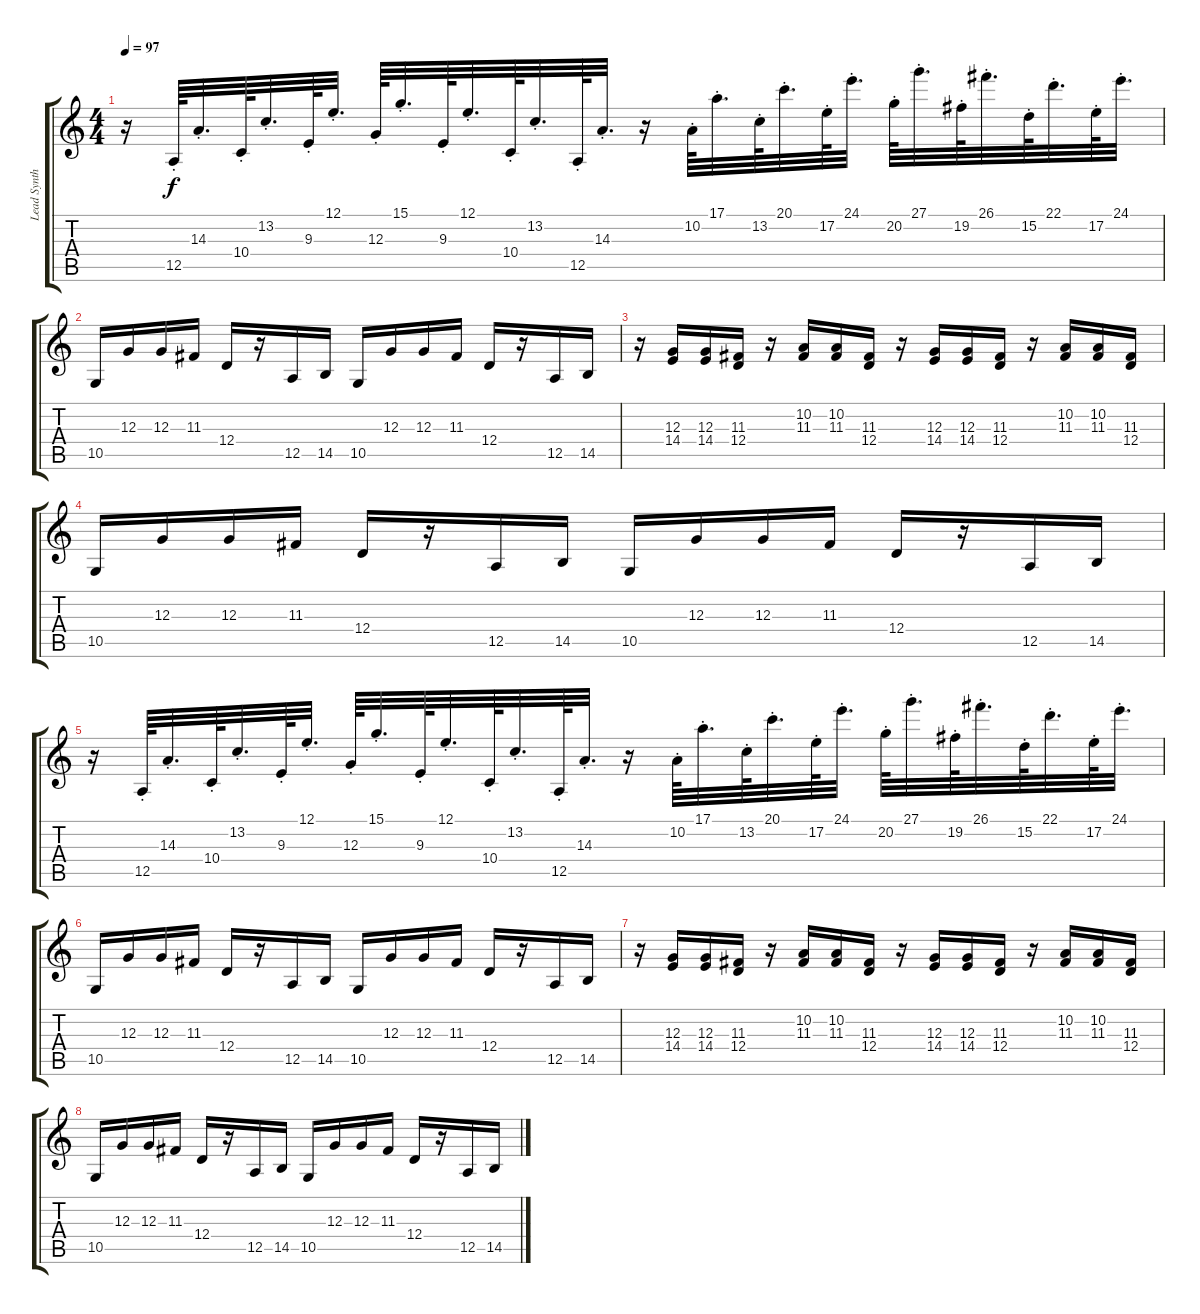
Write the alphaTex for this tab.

\track ("Lead Synth" "Lead Synth") {instrument lead1square}
\staff {score tabs}
\tuning (E4 B3 G3 D3 A2 E2) {hide}
\ts (4 4)
\tempo 97
\clef g2
\ks c
r.16{dy f} 12.5{st}.64 14.3{st}.32{d} 10.4{st}.64 13.2{st}.32{d} 9.3{st}.64 12.1{st}.32{d} 12.3{st}.64 15.1{st}.32{d} 9.3{st}.64 12.1{st}.32{d} 10.4{st}.64 13.2{st}.32{d} 12.5{st}.64 14.3{st}.32{d} r.16 10.2{st}.64 17.1{st}.32{d} 13.2{st}.64 20.1{st}.32{d} 17.2{st}.64 24.1{st}.32{d} 20.2{st}.64 27.1{st}.32{d} 19.2{st}.64 26.1{st}.32{d} 15.2{st}.64 22.1{st}.32{d} 17.2{st}.64 24.1{st}.32{d} |
10.5.16 12.3.16 12.3.16 11.3.16 12.4.16 r.16 12.5.16 14.5.16 10.5.16 12.3.16 12.3.16 11.3.16 12.4.16 r.16 12.5.16 14.5.16 |
r.16 (12.3 14.4).16 (12.3 14.4).16 (11.3 12.4).16 r.16 (10.2 11.3).16 (10.2 11.3).16 (11.3 12.4).16 r.16 (12.3 14.4).16 (12.3 14.4).16 (11.3 12.4).16 r.16 (10.2 11.3).16 (10.2 11.3).16 (11.3 12.4).16 |
10.5.16 12.3.16 12.3.16 11.3.16 12.4.16 r.16 12.5.16 14.5.16 10.5.16 12.3.16 12.3.16 11.3.16 12.4.16 r.16 12.5.16 14.5.16 |
r.16 12.5{st}.64 14.3{st}.32{d} 10.4{st}.64 13.2{st}.32{d} 9.3{st}.64 12.1{st}.32{d} 12.3{st}.64 15.1{st}.32{d} 9.3{st}.64 12.1{st}.32{d} 10.4{st}.64 13.2{st}.32{d} 12.5{st}.64 14.3{st}.32{d} r.16 10.2{st}.64 17.1{st}.32{d} 13.2{st}.64 20.1{st}.32{d} 17.2{st}.64 24.1{st}.32{d} 20.2{st}.64 27.1{st}.32{d} 19.2{st}.64 26.1{st}.32{d} 15.2{st}.64 22.1{st}.32{d} 17.2{st}.64 24.1{st}.32{d} |
10.5.16 12.3.16 12.3.16 11.3.16 12.4.16 r.16 12.5.16 14.5.16 10.5.16 12.3.16 12.3.16 11.3.16 12.4.16 r.16 12.5.16 14.5.16 |
r.16 (12.3 14.4).16 (12.3 14.4).16 (11.3 12.4).16 r.16 (10.2 11.3).16 (10.2 11.3).16 (11.3 12.4).16 r.16 (12.3 14.4).16 (12.3 14.4).16 (11.3 12.4).16 r.16 (10.2 11.3).16 (10.2 11.3).16 (11.3 12.4).16 |
10.5.16 12.3.16 12.3.16 11.3.16 12.4.16 r.16 12.5.16 14.5.16 10.5.16 12.3.16 12.3.16 11.3.16 12.4.16 r.16 12.5.16 14.5.16
